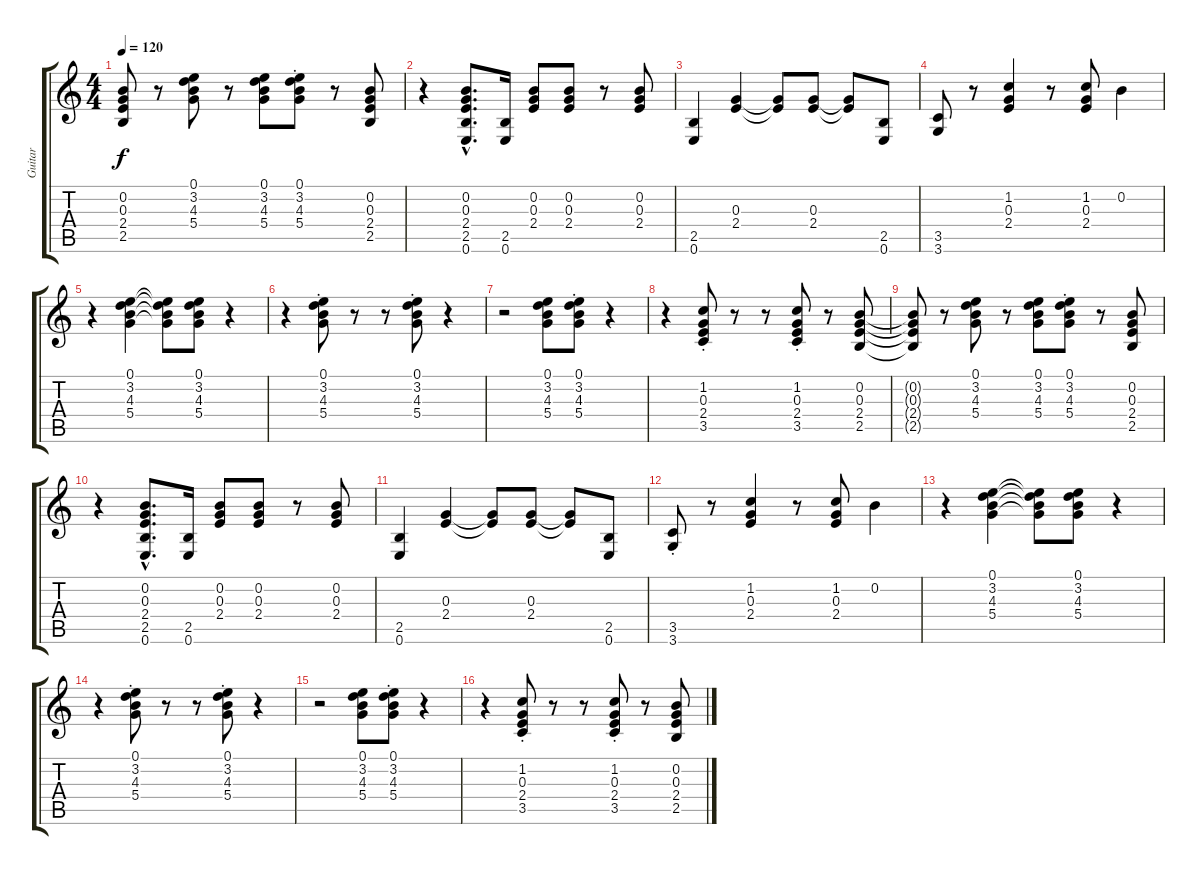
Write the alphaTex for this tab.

\track ("Guitar" "Guitar") {instrument electricguitarclean}
\staff {score tabs}
\tuning (E4 B3 G3 D3 A2 E2) {hide}
\ts (4 4)
\tempo 120
\clef g2
\ks c
(0.2{t} 0.3{t} 2.4{t} 2.5{t}).8{dy f} r.8 (0.1 3.2 4.3 5.4).8 r.8 (0.1 3.2 4.3 5.4).8 (0.1{st} 3.2{st} 4.3{st} 5.4{st}).8 r.8 (0.2 0.3 2.4 2.5).8 |
r.4 (0.2{hac} 0.3{hac} 2.4{hac} 2.5{hac} 0.6{hac}).8{d} (2.5 0.6).16 (0.2 0.3 2.4).8 (0.2 0.3 2.4).8 r.8 (0.2 0.3 2.4).8 |
(2.5 0.6).4 (0.3 2.4).4 (0.3{t} 2.4{t}).8 (0.3 2.4).8 (0.3{t} 2.4{t}).8 (2.5 0.6).8 |
(3.5 3.6).8 r.8 (1.2 0.3 2.4).4 r.8 (1.2 0.3 2.4).8 0.2.4 |
r.4 (0.1 3.2 4.3 5.4).4 (0.1{t} 3.2{t} 4.3{t} 5.4{t}).8 (0.1 3.2 4.3 5.4).8 r.4 |
r.4 (0.1{st} 3.2{st} 4.3{st} 5.4{st}).8 r.8 r.8 (0.1{st} 3.2{st} 4.3{st} 5.4{st}).8 r.4 |
r.2 (0.1 3.2 4.3 5.4).8 (0.1{st} 3.2{st} 4.3{st} 5.4{st}).8 r.4 |
r.4 (1.2{st} 0.3{st} 2.4{st} 3.5{st}).8 r.8 r.8 (1.2{st} 0.3{st} 2.4{st} 3.5{st}).8 r.8 (0.2 0.3 2.4 2.5).8 |
(0.2{t} 0.3{t} 2.4{t} 2.5{t}).8 r.8 (0.1 3.2 4.3 5.4).8 r.8 (0.1 3.2 4.3 5.4).8 (0.1{st} 3.2{st} 4.3{st} 5.4{st}).8 r.8 (0.2 0.3 2.4 2.5).8 |
r.4 (0.2{hac} 0.3{hac} 2.4{hac} 2.5{hac} 0.6{hac}).8{d} (2.5 0.6).16 (0.2 0.3 2.4).8 (0.2 0.3 2.4).8 r.8 (0.2 0.3 2.4).8 |
(2.5 0.6).4 (0.3 2.4).4 (0.3{t} 2.4{t}).8 (0.3 2.4).8 (0.3{t} 2.4{t}).8 (2.5 0.6).8 |
(3.5{st} 3.6{st}).8 r.8 (1.2 0.3 2.4).4 r.8 (1.2 0.3 2.4).8 0.2.4 |
r.4 (0.1 3.2 4.3 5.4).4 (0.1{t} 3.2{t} 4.3{t} 5.4{t}).8 (0.1 3.2 4.3 5.4).8 r.4 |
r.4 (0.1{st} 3.2{st} 4.3{st} 5.4{st}).8 r.8 r.8 (0.1{st} 3.2{st} 4.3{st} 5.4{st}).8 r.4 |
r.2 (0.1 3.2 4.3 5.4).8 (0.1{st} 3.2{st} 4.3{st} 5.4{st}).8 r.4 |
r.4 (1.2{st} 0.3{st} 2.4{st} 3.5{st}).8 r.8 r.8 (1.2{st} 0.3{st} 2.4{st} 3.5{st}).8 r.8 (0.2 0.3 2.4 2.5).8
